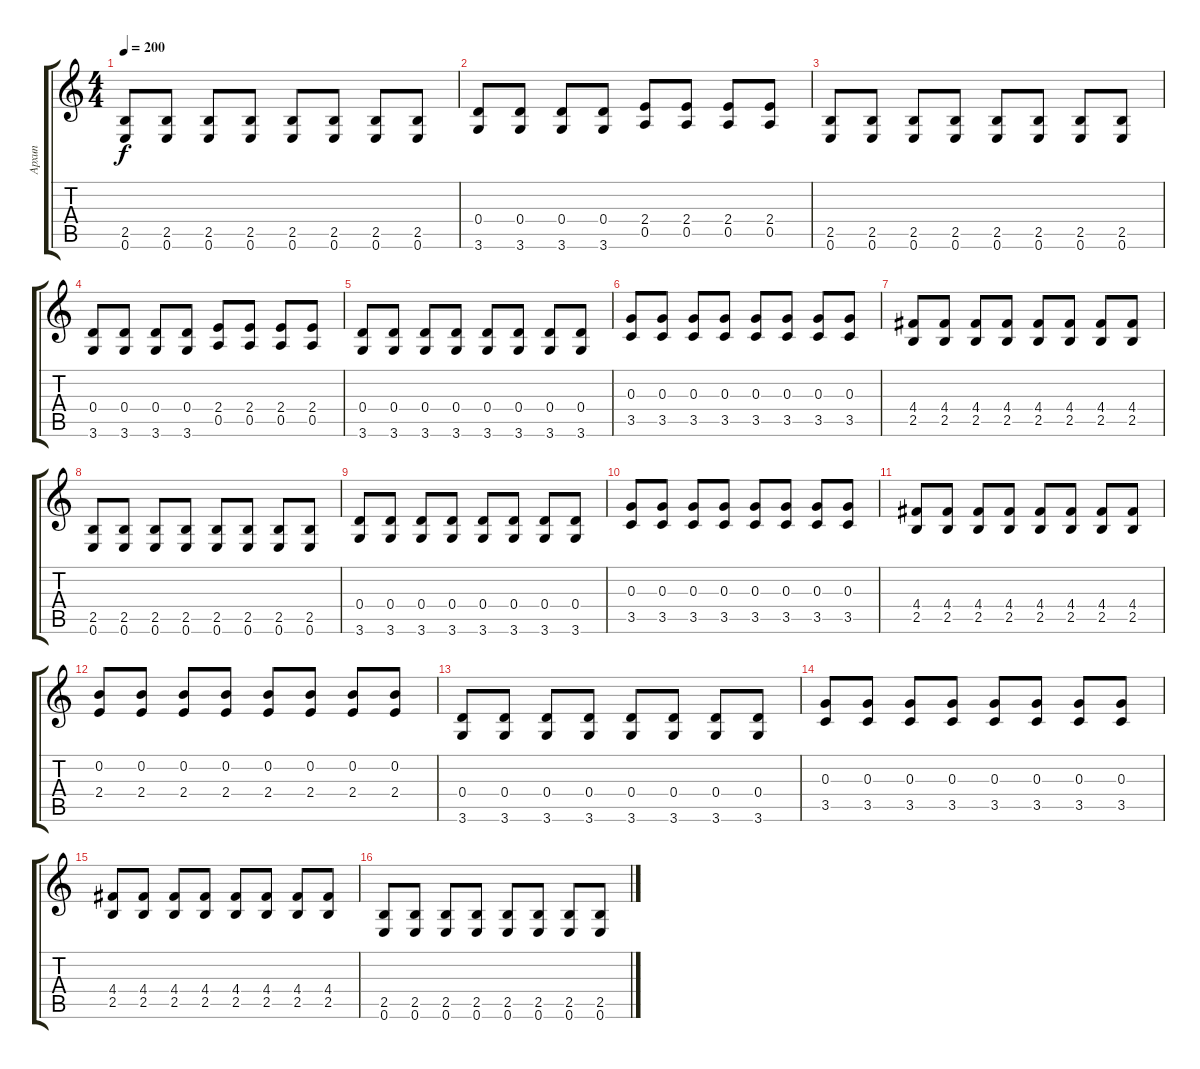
\track ("Архип" "Архип") {instrument distortionguitar}
\staff {score tabs}
\tuning (E4 B3 G3 D3 A2 E2) {hide}
\ts (4 4)
\tempo 200
\clef g2
\ks c
(2.5 0.6).8{dy f} (2.5 0.6).8 (2.5 0.6).8 (2.5 0.6).8 (2.5 0.6).8 (2.5 0.6).8 (2.5 0.6).8 (2.5 0.6).8 |
(0.4 3.6).8 (0.4 3.6).8 (0.4 3.6).8 (0.4 3.6).8 (2.4 0.5).8 (2.4 0.5).8 (2.4 0.5).8 (2.4 0.5).8 |
(2.5 0.6).8 (2.5 0.6).8 (2.5 0.6).8 (2.5 0.6).8 (2.5 0.6).8 (2.5 0.6).8 (2.5 0.6).8 (2.5 0.6).8 |
(0.4 3.6).8 (0.4 3.6).8 (0.4 3.6).8 (0.4 3.6).8 (2.4 0.5).8 (2.4 0.5).8 (2.4 0.5).8 (2.4 0.5).8 |
(0.4 3.6).8 (0.4 3.6).8 (0.4 3.6).8 (0.4 3.6).8 (0.4 3.6).8 (0.4 3.6).8 (0.4 3.6).8 (0.4 3.6).8 |
(0.3 3.5).8 (0.3 3.5).8 (0.3 3.5).8 (0.3 3.5).8 (0.3 3.5).8 (0.3 3.5).8 (0.3 3.5).8 (0.3 3.5).8 |
(4.4 2.5).8 (4.4 2.5).8 (4.4 2.5).8 (4.4 2.5).8 (4.4 2.5).8 (4.4 2.5).8 (4.4 2.5).8 (4.4 2.5).8 |
(2.5 0.6).8 (2.5 0.6).8 (2.5 0.6).8 (2.5 0.6).8 (2.5 0.6).8 (2.5 0.6).8 (2.5 0.6).8 (2.5 0.6).8 |
(0.4 3.6).8 (0.4 3.6).8 (0.4 3.6).8 (0.4 3.6).8 (0.4 3.6).8 (0.4 3.6).8 (0.4 3.6).8 (0.4 3.6).8 |
(0.3 3.5).8 (0.3 3.5).8 (0.3 3.5).8 (0.3 3.5).8 (0.3 3.5).8 (0.3 3.5).8 (0.3 3.5).8 (0.3 3.5).8 |
(4.4 2.5).8 (4.4 2.5).8 (4.4 2.5).8 (4.4 2.5).8 (4.4 2.5).8 (4.4 2.5).8 (4.4 2.5).8 (4.4 2.5).8 |
(0.2 2.4).8 (0.2 2.4).8 (0.2 2.4).8 (0.2 2.4).8 (0.2 2.4).8 (0.2 2.4).8 (0.2 2.4).8 (0.2 2.4).8 |
(0.4 3.6).8 (0.4 3.6).8 (0.4 3.6).8 (0.4 3.6).8 (0.4 3.6).8 (0.4 3.6).8 (0.4 3.6).8 (0.4 3.6).8 |
(0.3 3.5).8 (0.3 3.5).8 (0.3 3.5).8 (0.3 3.5).8 (0.3 3.5).8 (0.3 3.5).8 (0.3 3.5).8 (0.3 3.5).8 |
(4.4 2.5).8 (4.4 2.5).8 (4.4 2.5).8 (4.4 2.5).8 (4.4 2.5).8 (4.4 2.5).8 (4.4 2.5).8 (4.4 2.5).8 |
(2.5 0.6).8 (2.5 0.6).8 (2.5 0.6).8 (2.5 0.6).8 (2.5 0.6).8 (2.5 0.6).8 (2.5 0.6).8 (2.5 0.6).8
